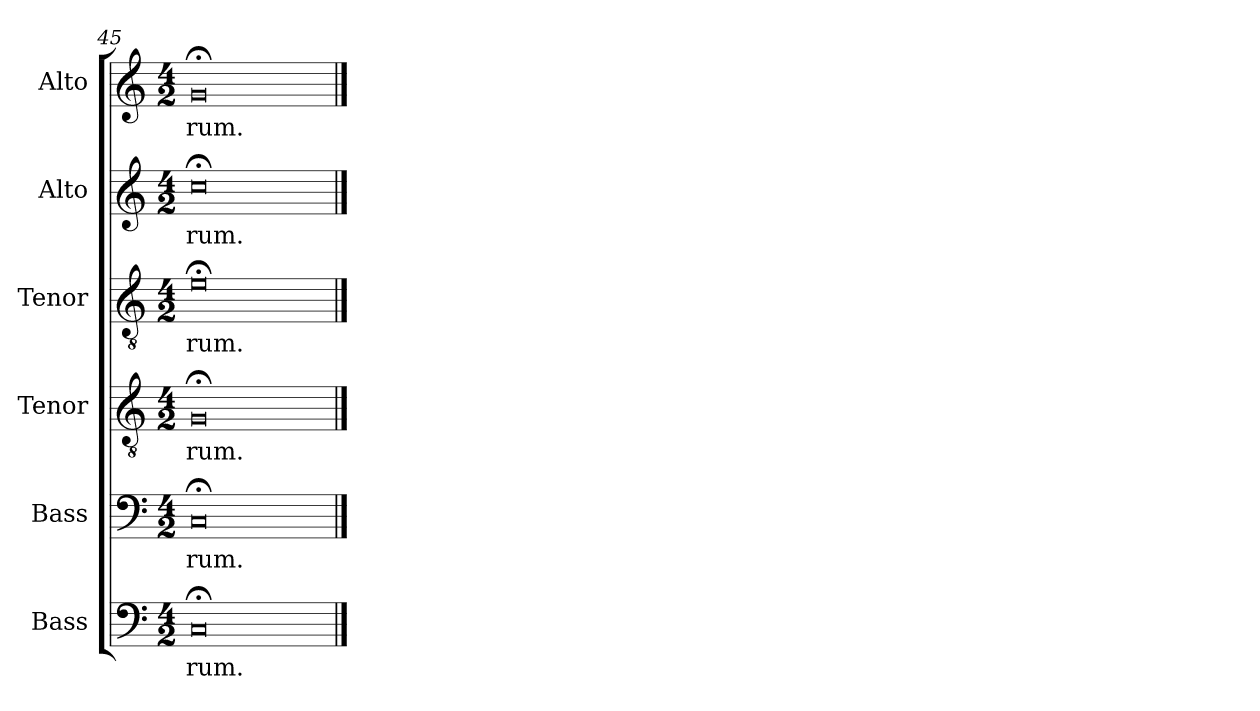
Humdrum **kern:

**kern	**text	**kern	**text	**kern	**text	**kern	**text	**kern	**text	**kern	**text
*part6	*part6	*part5	*part5	*part4	*part4	*part3	*part3	*part2	*part2	*part1	*part1
*staff6	*staff6	*staff5	*staff5	*staff4	*staff4	*staff3	*staff3	*staff2	*staff2	*staff1	*staff1
*I"Bass	*	*I"Bass	*	*I"Tenor	*	*I"Tenor	*	*I"Alto	*	*I"Alto	*
*I'B.	*	*	*	*I'T.	*	*I'T.	*	*I'A.	*	*I'A.	*
*clefF4	*	*clefF4	*	*clefGv2	*	*clefGv2	*	*clefG2	*	*clefG2	*
*	*	*	*	*ITrd7c12	*	*ITrd7c12	*	*	*	*	*
*k[]	*	*k[]	*	*k[]	*	*k[]	*	*k[]	*	*k[]	*
*C:	*	*C:	*	*C:	*	*C:	*	*C:	*	*C:	*
*M4/2	*	*M4/2	*	*M4/2	*	*M4/2	*	*M4/2	*	*M4/2	*
=45	=45	=45	=45	=45	=45	=45	=45	=45	=45	=45	=45
!	!LO:LY:b:color=#000000	!	!	!	!	!	!	!	!	!	!
!	!	!	!LO:LY:b:color=#000000	!	!	!	!	!	!	!	!
!	!	!	!	!	!LO:LY:b:color=#000000	!	!	!	!	!	!
!	!	!	!	!	!	!	!LO:LY:b:color=#000000	!	!	!	!
!	!	!	!	!	!	!	!	!	!LO:LY:b:color=#000000	!	!
!	!	!	!	!	!	!	!	!	!	!	!LO:LY:b:color=#000000
0C;i	-rum.	0C;i	-rum.	0GG;i	-rum.	0E;i	-rum.	0cc;i	-rum.	0g;i	-rum.
==	==	==	==	==	==	==	==	==	==	==	==
*-	*-	*-	*-	*-	*-	*-	*-	*-	*-	*-	*-
